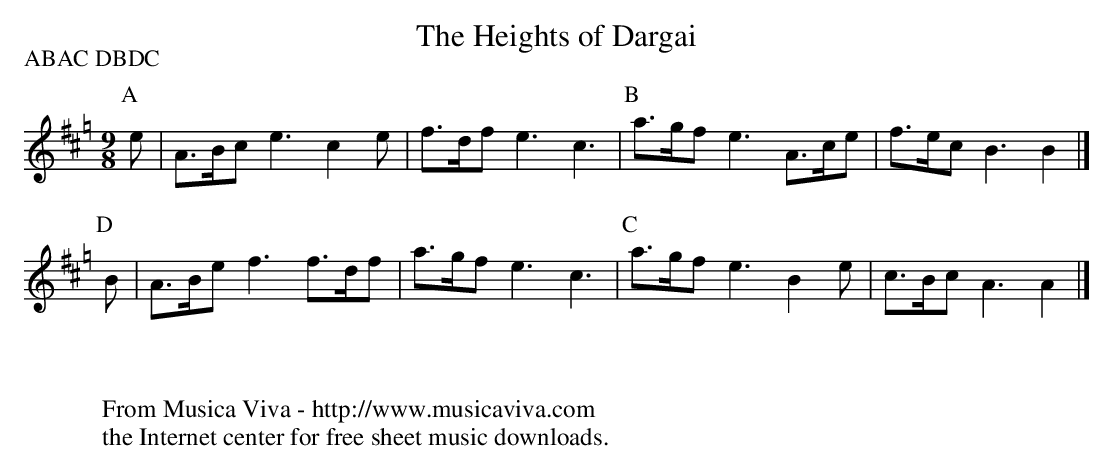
X:1
T:The Heights of Dargai
M:9/8
L:1/8
P:ABAC DBDC
K:Hp
[P:A] e|A>Bc e3 c2e |f>df e3 c3|[P:B] a>gf e3 A>ce|f>ec B3 B2|]
[P:D] B|A>Be f3 f>df|a>gf e3 c3|[P:C] a>gf e3 B2e |c>Bc A3 A2|]
W:
W:
W:  From Musica Viva - http://www.musicaviva.com
W:  the Internet center for free sheet music downloads.
